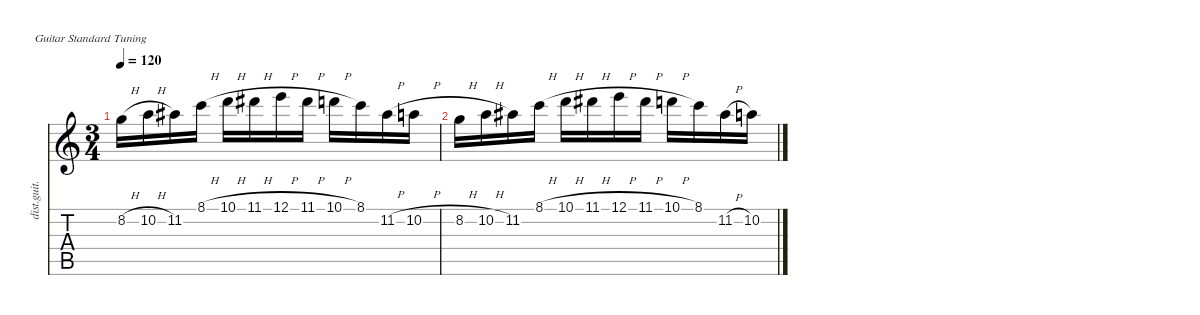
\defaultSystemsLayout 4
\hideDynamics
\bracketExtendMode nobrackets
\track ("Distortion Guitar" "dist.guit.") {instrument distortionguitar}
\staff {score tabs}
\tuning (E4 B3 G3 D3 A2 E2)
\ts (3 4)
\beaming (8 2 2 2)
\tempo 120
\clef g2
\ks c
8.2{h}.16{dy mf instrument distortionguitar beam Down} 10.2{h}.16{beam Down} 11.2{acc #}.16{beam Down} 8.1{h}.16{beam Down} 10.1{h}.16{beam Down} 11.1{h acc #}.16{beam Down} 12.1{h}.16{beam Down} 11.1{h acc #}.16{beam Down} 10.1{h}.16{beam Down} 8.1.16{beam Down} 11.2{h acc #}.16{beam Down} 10.2{h}.16{beam Down} |
8.2{h}.16{beam Down} 10.2{h}.16{beam Down} 11.2{acc #}.16{beam Down} 8.1{h}.16{beam Down} 10.1{h}.16{beam Down} 11.1{h acc #}.16{beam Down} 12.1{h}.16{beam Down} 11.1{h acc #}.16{beam Down} 10.1{h}.16{beam Down} 8.1.16{beam Down} 11.2{h acc #}.16{beam Down} 10.2.16{beam Down}
